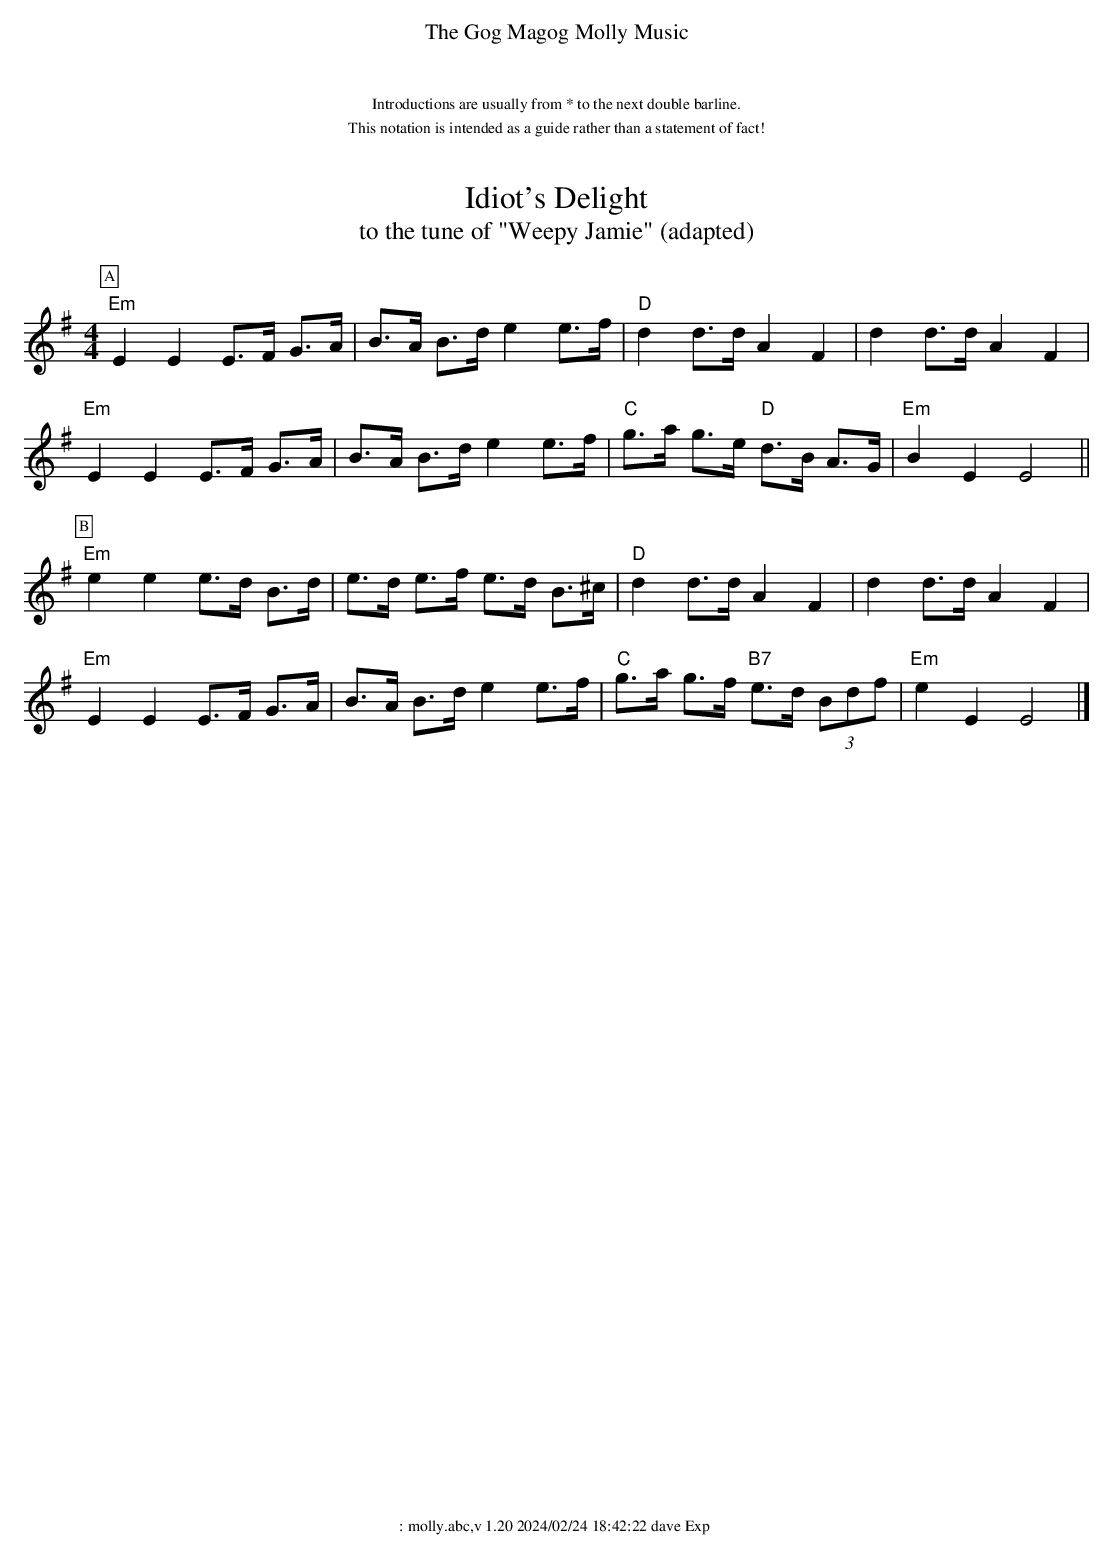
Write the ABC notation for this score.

X:1
T:Idiot's Delight
T:to the tune of "Weepy Jamie" (adapted)
M:4/4
L:1/8
K:Em
P:A
"Em"E2E2 E>F G>A|B>A B>d e2 e>f|"D"d2 d>d A2F2|d2 d>d A2F2|
"Em"E2E2 E>F G>A|B>A B>d e2 e>f|"C"g>a g>e "D"d>B A>G|"Em"B2 E2 E4||
P:B
"Em"e2e2 e>d B>d|e>d e>f e>d B>^c|"D"d2 d>d A2F2|d2 d>d A2F2|
"Em"E2E2 E>F G>A|B>A B>d e2 e>f|"C"g>a g>f "B7"e>d (3Bdf|"Em"e2 E2 E4|]
